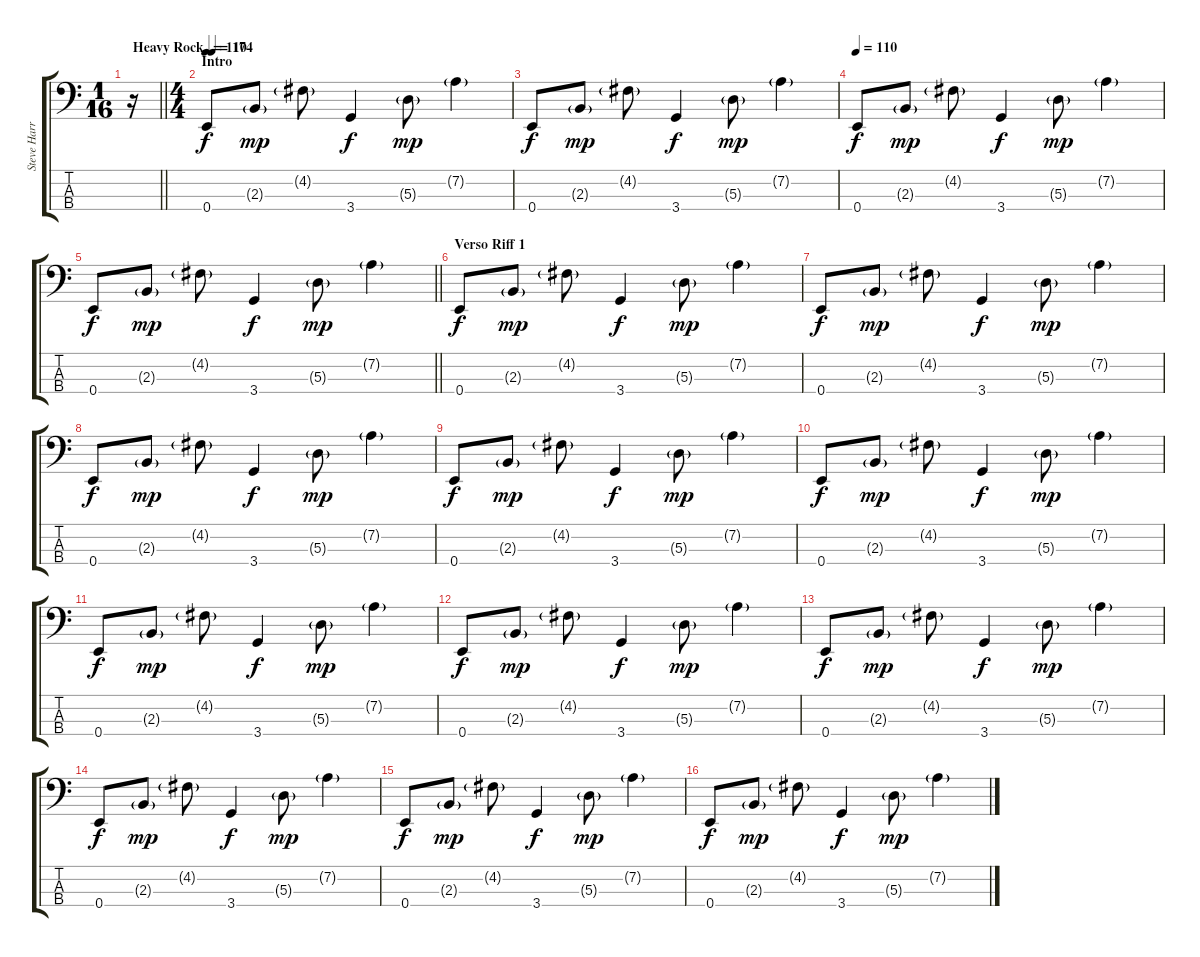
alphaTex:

\track ("Steve Harris" "Steve Harr") {instrument electricbassfinger}
\staff {score tabs}
\tuning (G2 D2 A1 E1) {hide}
\ts (1 16)
\tempo (174 "Heavy Rock")
\clef f4
\barLineRight lightlight
\ks c
r.16{dy f instrument electricbassfinger} |
\ts (4 4)
\section ("" "Intro")
\tempo 110
0.4.8 2.3{g}.8{dy mp} 4.2{g}.8 3.4.4{dy f} 5.3{g}.8{dy mp} 7.2{g}.4 |
0.4.8{dy f} 2.3{g}.8{dy mp} 4.2{g}.8 3.4.4{dy f} 5.3{g}.8{dy mp} 7.2{g}.4 |
\tempo 110
0.4.8{dy f} 2.3{g}.8{dy mp} 4.2{g}.8 3.4.4{dy f} 5.3{g}.8{dy mp} 7.2{g}.4 |
\barLineRight lightlight
0.4.8{dy f} 2.3{g}.8{dy mp} 4.2{g}.8 3.4.4{dy f} 5.3{g}.8{dy mp} 7.2{g}.4 |
\section ("" "Verso Riff 1")
0.4.8{dy f} 2.3{g}.8{dy mp} 4.2{g}.8 3.4.4{dy f} 5.3{g}.8{dy mp} 7.2{g}.4 |
0.4.8{dy f} 2.3{g}.8{dy mp} 4.2{g}.8 3.4.4{dy f} 5.3{g}.8{dy mp} 7.2{g}.4 |
0.4.8{dy f} 2.3{g}.8{dy mp} 4.2{g}.8 3.4.4{dy f} 5.3{g}.8{dy mp} 7.2{g}.4 |
0.4.8{dy f} 2.3{g}.8{dy mp} 4.2{g}.8 3.4.4{dy f} 5.3{g}.8{dy mp} 7.2{g}.4 |
0.4.8{dy f} 2.3{g}.8{dy mp} 4.2{g}.8 3.4.4{dy f} 5.3{g}.8{dy mp} 7.2{g}.4 |
0.4.8{dy f} 2.3{g}.8{dy mp} 4.2{g}.8 3.4.4{dy f} 5.3{g}.8{dy mp} 7.2{g}.4 |
0.4.8{dy f} 2.3{g}.8{dy mp} 4.2{g}.8 3.4.4{dy f} 5.3{g}.8{dy mp} 7.2{g}.4 |
0.4.8{dy f} 2.3{g}.8{dy mp} 4.2{g}.8 3.4.4{dy f} 5.3{g}.8{dy mp} 7.2{g}.4 |
0.4.8{dy f} 2.3{g}.8{dy mp} 4.2{g}.8 3.4.4{dy f} 5.3{g}.8{dy mp} 7.2{g}.4 |
0.4.8{dy f} 2.3{g}.8{dy mp} 4.2{g}.8 3.4.4{dy f} 5.3{g}.8{dy mp} 7.2{g}.4 |
0.4.8{dy f} 2.3{g}.8{dy mp} 4.2{g}.8 3.4.4{dy f} 5.3{g}.8{dy mp} 7.2{g}.4
